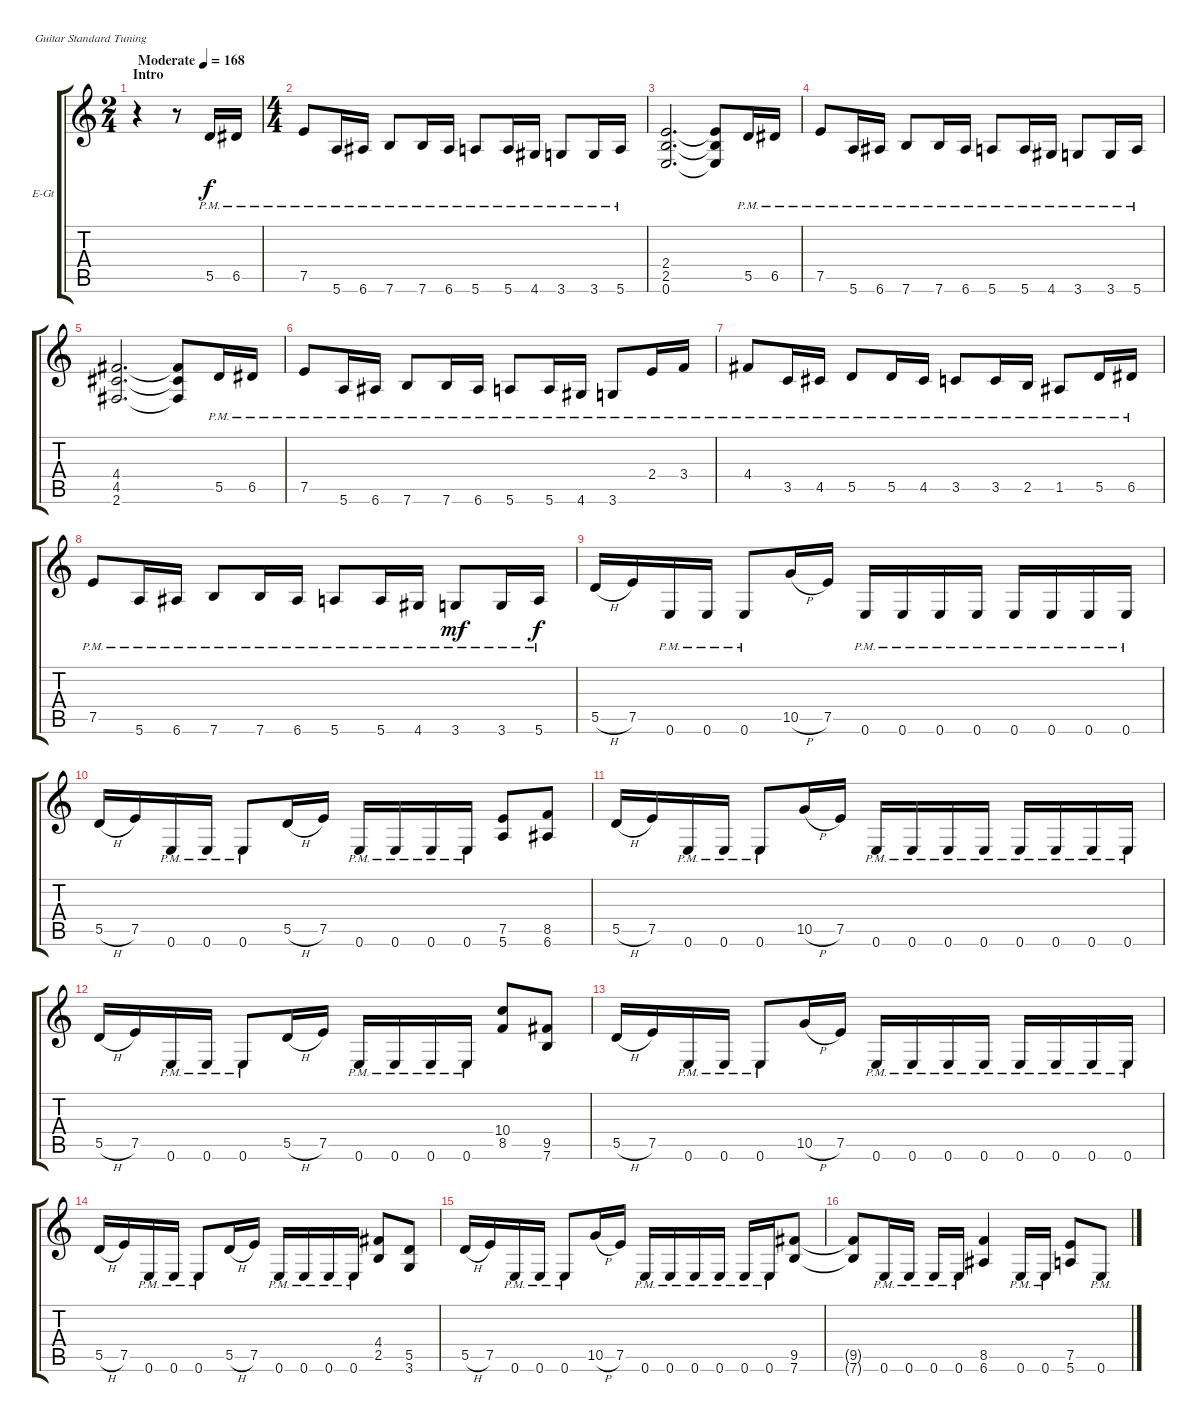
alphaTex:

\bracketExtendMode groupsimilarinstruments
\firstSystemTrackNameOrientation horizontal
\otherSystemsTrackNameOrientation horizontal
\track ("D. Mustaine" "E-Gt") {instrument distortionguitar}
\staff {score tabs}
\tuning (E4 B3 G3 D3 A2 E2)
\ts (2 4)
\beaming (8 1 1 1 1)
\section ("" "Intro")
\tempo (168 "Moderate")
\clef g2
\ks c
r.4{dy f instrument distortionguitar} r.8 5.5{pm}.16 6.5{pm}.16 |
\ts (4 4)
\beaming (8 2 2 2 2)
7.5{pm}.8 5.6{pm}.16 6.6{pm}.16 7.6{pm}.8 7.6{pm}.16 6.6{pm}.16 5.6{pm}.8 5.6{pm}.16 4.6{pm}.16 3.6{pm}.8 3.6{pm}.16 5.6{pm}.16 |
(2.5 0.6 2.4).2{d} (2.5{t} 0.6{t} 2.4{t}).8 5.5{pm}.16 6.5{pm}.16 |
7.5{pm}.8 5.6{pm}.16 6.6{pm}.16 7.6{pm}.8 7.6{pm}.16 6.6{pm}.16 5.6{pm}.8 5.6{pm}.16 4.6{pm}.16 3.6{pm}.8 3.6{pm}.16 5.6{pm}.16 |
(4.5 2.6 4.4).2{d} (4.5{t} 2.6{t} 4.4{t}).8 5.5{pm}.16 6.5{pm}.16 |
7.5{pm}.8 5.6{pm}.16 6.6{pm}.16 7.6{pm}.8 7.6{pm}.16 6.6{pm}.16 5.6{pm}.8 5.6{pm}.16 4.6{pm}.16 3.6{pm}.8 2.4{pm}.16 3.4{pm}.16 |
4.4{pm}.8 3.5{pm}.16 4.5{pm}.16 5.5{pm}.8 5.5{pm}.16 4.5{pm}.16 3.5{pm}.8 3.5{pm}.16 2.5{pm}.16 1.5{pm}.8 5.5{pm}.16 6.5{pm}.16 |
7.5{pm}.8 5.6{pm}.16 6.6{pm}.16 7.6{pm}.8 7.6{pm}.16 6.6{pm}.16 5.6{pm}.8 5.6{pm}.16 4.6{pm}.16 3.6{pm}.8{dy mf} 3.6{pm}.16 5.6{pm}.16{dy f} |
5.5{h}.16 7.5.16 0.6{pm}.16 0.6{pm}.16 0.6{pm}.8 10.5{h}.16 7.5.16 0.6{pm}.16 0.6{pm}.16 0.6{pm}.16 0.6{pm}.16 0.6{pm}.16 0.6{pm}.16 0.6{pm}.16 0.6{pm}.16 |
5.5{h}.16 7.5.16 0.6{pm}.16 0.6{pm}.16 0.6{pm}.8 5.5{h}.16 7.5.16 0.6{pm}.16 0.6{pm}.16 0.6{pm}.16 0.6{pm}.16 (7.5 5.6).8 (8.5 6.6).8 |
5.5{h}.16 7.5.16 0.6{pm}.16 0.6{pm}.16 0.6{pm}.8 10.5{h}.16 7.5.16 0.6{pm}.16 0.6{pm}.16 0.6{pm}.16 0.6{pm}.16 0.6{pm}.16 0.6{pm}.16 0.6{pm}.16 0.6{pm}.16 |
5.5{h}.16 7.5.16 0.6{pm}.16 0.6{pm}.16 0.6{pm}.8 5.5{h}.16 7.5.16 0.6{pm}.16 0.6{pm}.16 0.6{pm}.16 0.6{pm}.16 (10.4 8.5).8 (9.5 7.6).8 |
5.5{h}.16 7.5.16 0.6{pm}.16 0.6{pm}.16 0.6{pm}.8 10.5{h}.16 7.5.16 0.6{pm}.16 0.6{pm}.16 0.6{pm}.16 0.6{pm}.16 0.6{pm}.16 0.6{pm}.16 0.6{pm}.16 0.6{pm}.16 |
5.5{h}.16 7.5.16 0.6{pm}.16 0.6{pm}.16 0.6{pm}.8 5.5{h}.16 7.5.16 0.6{pm}.16 0.6{pm}.16 0.6{pm}.16 0.6{pm}.16 (4.4 2.5).8 (5.5 3.6).8 |
5.5{h}.16 7.5.16 0.6{pm}.16 0.6{pm}.16 0.6{pm}.8 10.5{h}.16 7.5.16 0.6{pm}.16 0.6{pm}.16 0.6{pm}.16 0.6{pm}.16 0.6{pm}.16 0.6{pm}.16 (9.5 7.6).8 |
(9.5{t} 7.6{t}).8 0.6{pm}.16 0.6{pm}.16 0.6{pm}.16 0.6{pm}.16 (8.5 6.6).4 0.6{pm}.16 0.6{pm}.16 (7.5 5.6).8 0.6{pm}.8
